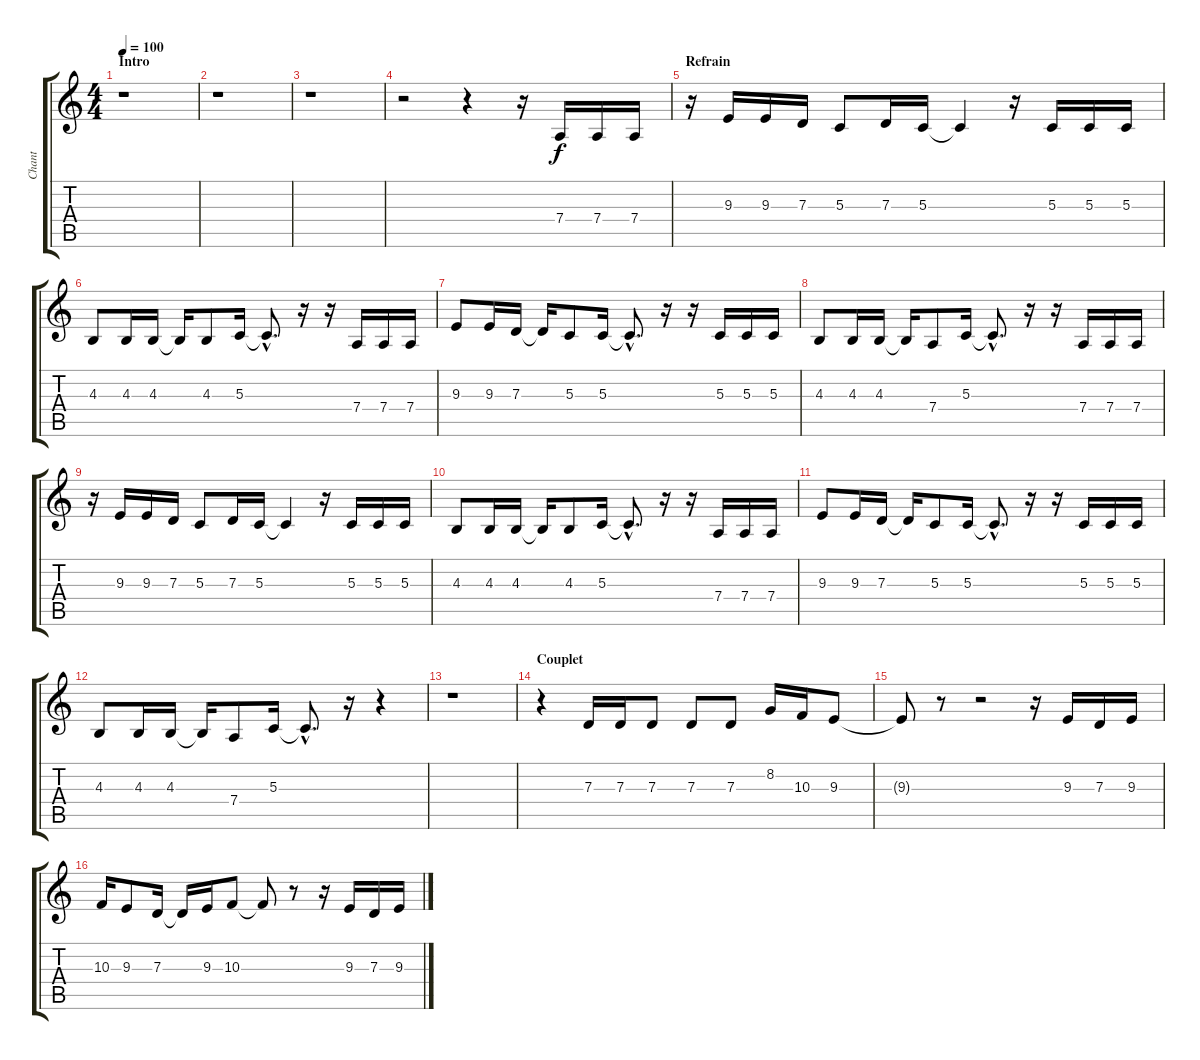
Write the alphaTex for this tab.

\track ("Chant" "Chant") {instrument clarinet}
\staff {score tabs}
\tuning (E4 B3 G3 D3 A2 E2) {hide}
\ts (4 4)
\section ("" "Intro")
\tempo 100
\clef g2
\ks c
r.1{dy f instrument clarinet} |
r.1 |
r.1 |
r.2 r.4 r.16 7.4.16 7.4.16 7.4.16 |
\section ("" "Refrain")
r.16 9.3.16 9.3.16 7.3.16 5.3.8 7.3.16 5.3.16 5.3{t}.4 r.16 5.3.16 5.3.16 5.3.16 |
4.3.8 4.3.16 4.3.16 4.3{t}.16 4.3.8 5.3.16 5.3{hac t}.8{d} r.16 r.16 7.4.16 7.4.16 7.4.16 |
9.3.8 9.3.16 7.3.16 7.3{t}.16 5.3.8 5.3.16 5.3{hac t}.8{d} r.16 r.16 5.3.16 5.3.16 5.3.16 |
4.3.8 4.3.16 4.3.16 4.3{t}.16 7.4.8 5.3.16 5.3{hac t}.8{d} r.16 r.16 7.4.16 7.4.16 7.4.16 |
r.16 9.3.16 9.3.16 7.3.16 5.3.8 7.3.16 5.3.16 5.3{t}.4 r.16 5.3.16 5.3.16 5.3.16 |
4.3.8 4.3.16 4.3.16 4.3{t}.16 4.3.8 5.3.16 5.3{hac t}.8{d} r.16 r.16 7.4.16 7.4.16 7.4.16 |
9.3.8 9.3.16 7.3.16 7.3{t}.16 5.3.8 5.3.16 5.3{hac t}.8{d} r.16 r.16 5.3.16 5.3.16 5.3.16 |
4.3.8 4.3.16 4.3.16 4.3{t}.16 7.4.8 5.3.16 5.3{hac t}.8{d} r.16 r.4 |
r.1 |
\section ("" "Couplet")
r.4 7.3.16 7.3.16 7.3.8 7.3.8 7.3.8 8.2.16 10.3.16 9.3.8 |
9.3{t}.8 r.8 r.2 r.16 9.3.16 7.3.16 9.3.16 |
10.3.16 9.3.8 7.3.16 7.3{t}.16 9.3.16 10.3.8 10.3{t}.8 r.8 r.16 9.3.16 7.3.16 9.3.16
